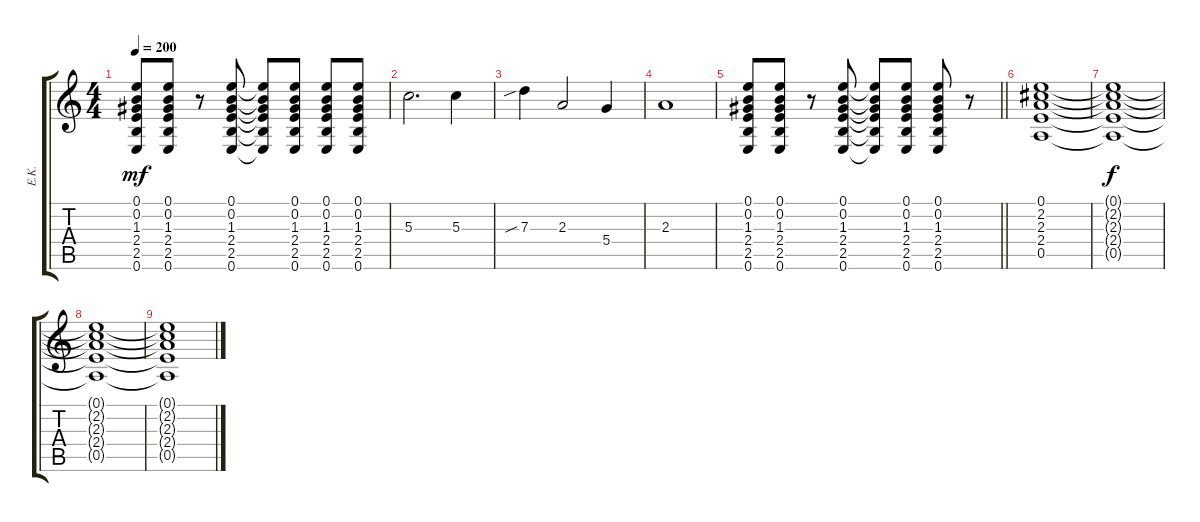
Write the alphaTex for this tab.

\track ("E.K." "E.K.") {instrument distortionguitar}
\staff {score tabs}
\tuning (E4 B3 G3 D3 A2 E2) {hide}
\ts (4 4)
\tempo 200
\clef g2
\ks c
(0.1 0.2 1.3 2.4 2.5 0.6).8{dy mf} (0.1 0.2 1.3 2.4 2.5 0.6).8 r.8 (0.1 0.2 1.3 2.4 2.5 0.6).8 (0.1{t} 0.2{t} 1.3{t} 2.4{t} 2.5{t} 0.6{t}).8 (0.1 0.2 1.3 2.4 2.5 0.6).8 (0.1 0.2 1.3 2.4 2.5 0.6).8 (0.1 0.2 1.3 2.4 2.5 0.6).8 |
5.3.2{d} 5.3.4 |
7.3{sib}.4 2.3.2 5.4.4 |
2.3.1 |
\barLineRight lightlight
(0.1 0.2 1.3 2.4 2.5 0.6).8 (0.1 0.2 1.3 2.4 2.5 0.6).8 r.8 (0.1 0.2 1.3 2.4 2.5 0.6).8 (0.1{t} 0.2{t} 1.3{t} 2.4{t} 2.5{t} 0.6{t}).8 (0.1 0.2 1.3 2.4 2.5 0.6).8 (0.1 0.2 1.3 2.4 2.5 0.6).8 r.8 |
(0.1 2.2 2.3 2.4 0.5).1 |
(0.1{t} 2.2{t} 2.3{t} 2.4{t} 0.5{t}).1{dy f} |
(0.1{t} 2.2{t} 2.3{t} 2.4{t} 0.5{t}).1 |
(0.1{t} 2.2{t} 2.3{t} 2.4{t} 0.5{t}).1
